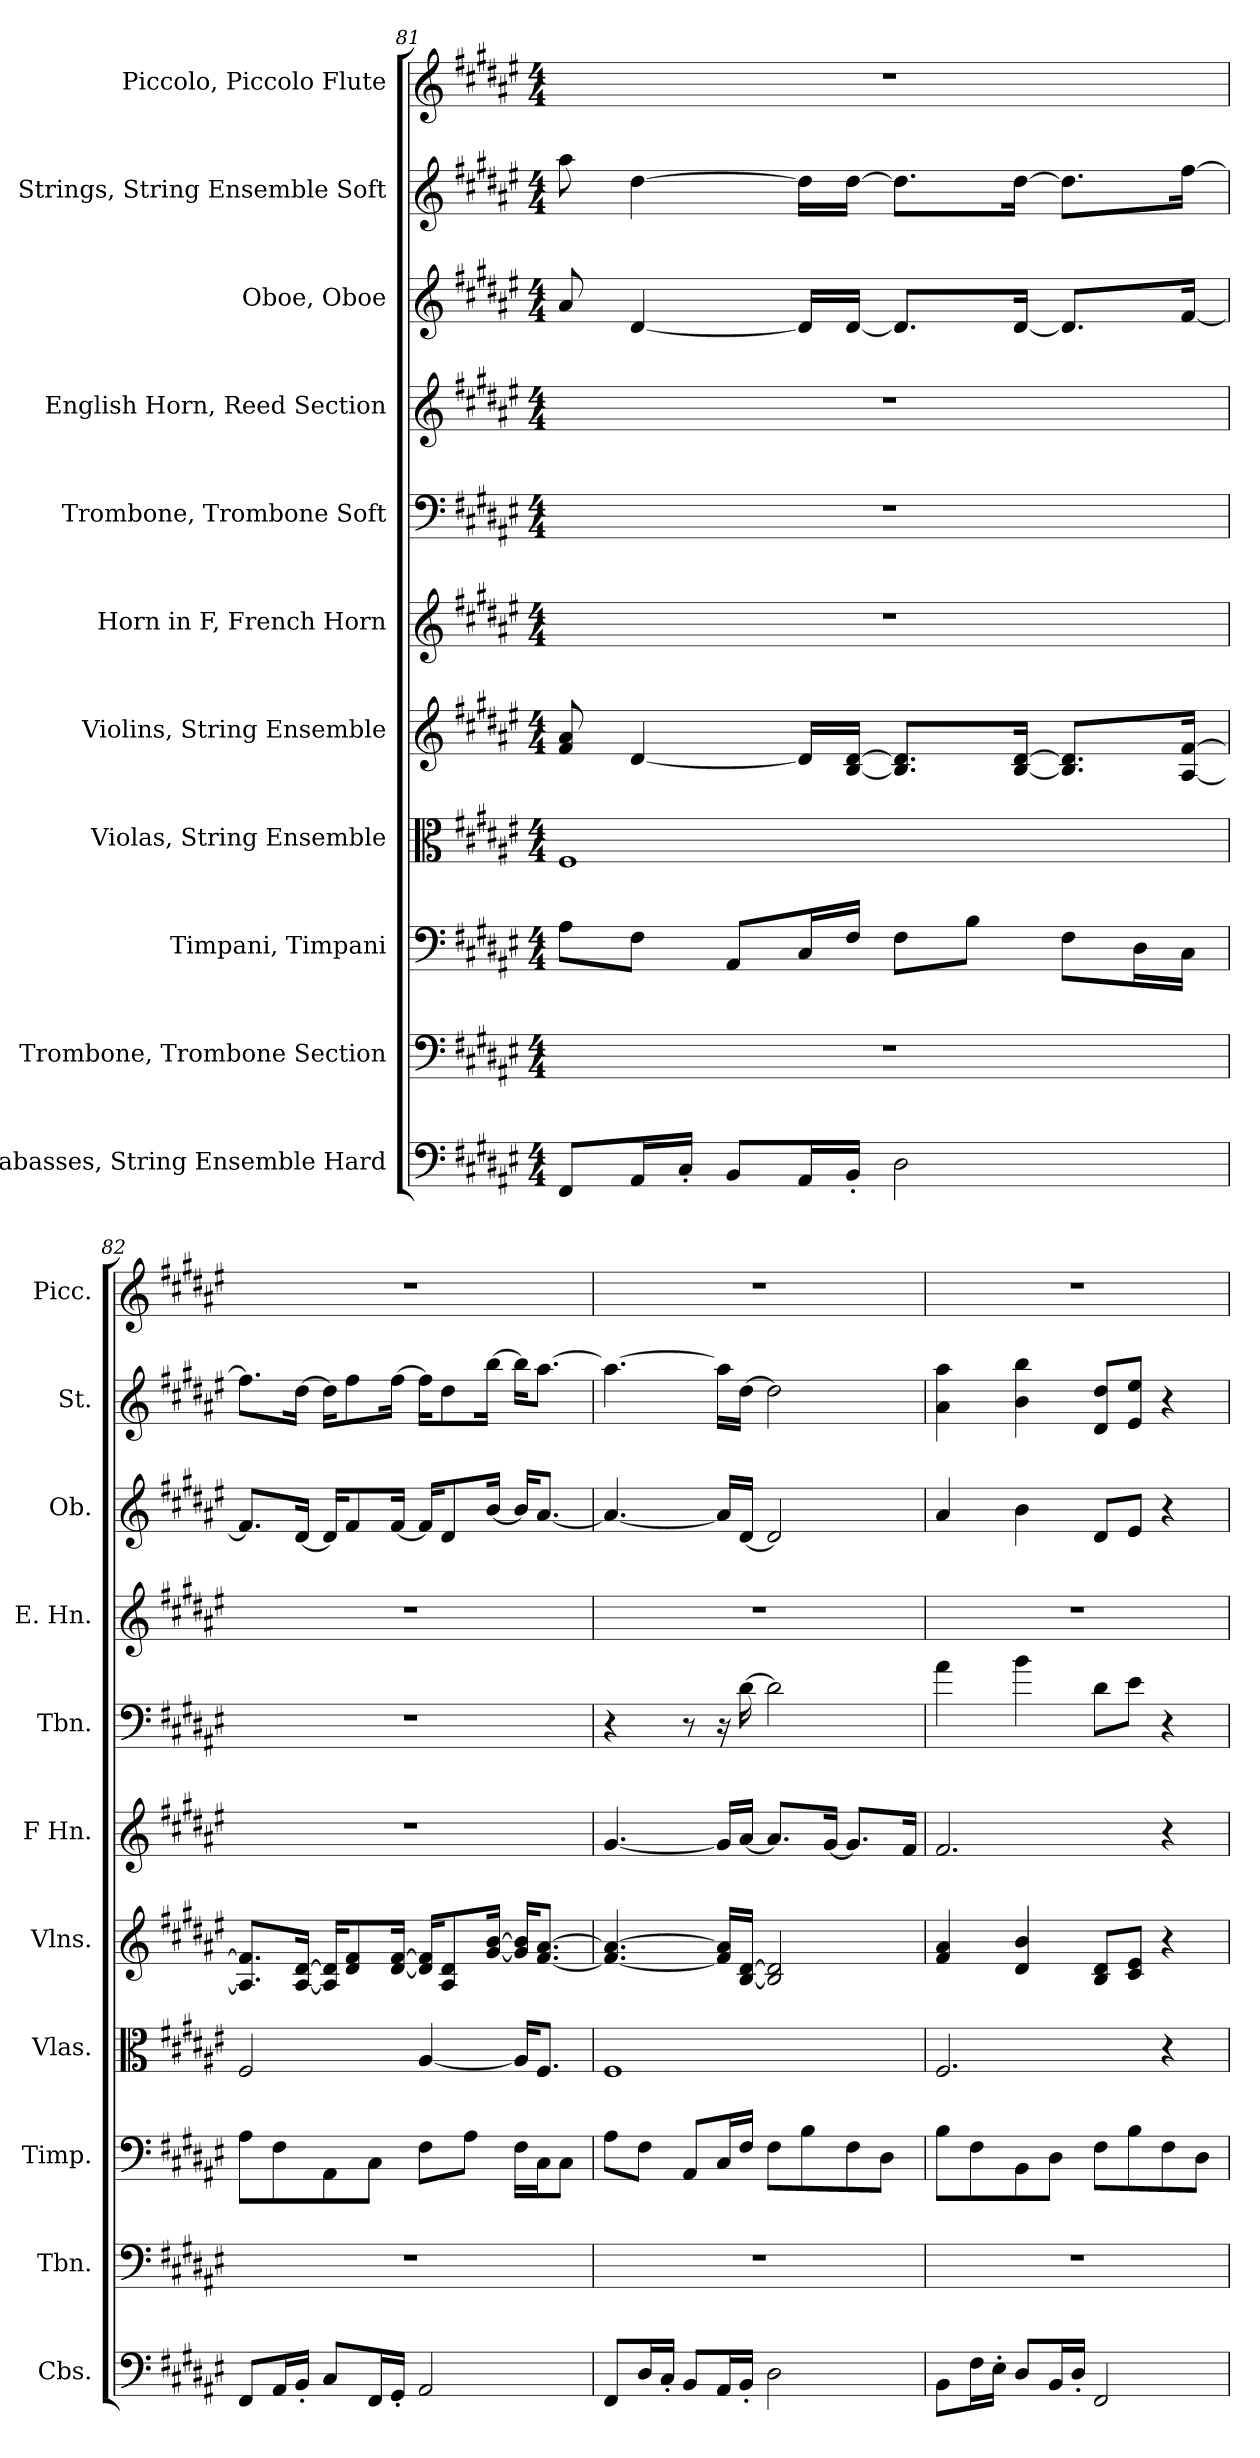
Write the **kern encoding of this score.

**kern	**kern	**kern	**kern	**kern	**kern	**kern	**kern	**kern	**kern	**kern
*part11	*part10	*part9	*part8	*part7	*part6	*part5	*part4	*part3	*part2	*part1
*staff11	*staff10	*staff9	*staff8	*staff7	*staff6	*staff5	*staff4	*staff3	*staff2	*staff1
*I"Contrabasses, String Ensemble Hard	*I"Trombone, Trombone Section	*I"Timpani, Timpani	*I"Violas, String Ensemble	*I"Violins, String Ensemble	*I"Horn in F, French Horn	*I"Trombone, Trombone Soft	*I"English Horn, Reed Section	*I"Oboe, Oboe	*I"Strings, String Ensemble Soft	*I"Piccolo, Piccolo Flute
*I'Cbs.	*I'Tbn.	*I'Timp.	*I'Vlas.	*I'Vlns.	*I'F Hn.	*I'Tbn.	*I'E. Hn.	*I'Ob.	*I'St.	*I'Picc.
*clefF4	*clefF4	*clefF4	*clefC3	*clefG2	*clefG2	*clefF4	*clefG2	*clefG2	*clefG2	*clefG2
*ITrd7c12	*	*	*	*	*ITrd4c7	*	*ITrd4c7	*	*	*ITrd-7c-12
*k[f#c#g#d#a#e#]	*k[f#c#g#d#a#e#]	*k[f#c#g#d#a#e#]	*k[f#c#g#d#a#e#]	*k[f#c#g#d#a#e#]	*k[f#c#g#d#a#]	*k[f#c#g#d#a#e#]	*k[f#c#g#d#a#]	*k[f#c#g#d#a#e#]	*k[f#c#g#d#a#e#]	*k[f#c#g#d#a#e#]
*M4/4	*M4/4	*M4/4	*M4/4	*M4/4	*M4/4	*M4/4	*M4/4	*M4/4	*M4/4	*M4/4
=81	=81	=81	=81	=81	=81	=81	=81	=81	=81	=81
8FFF#/L	1r	8A#\L	1F#	8f#/ 8a#/	1r	1r	1r	8a#/	8aa#\	1r
16AAA#/L	.	8F#\J	.	[4d#/	.	.	.	[4d#/	[4dd#\	.
16CC#'/JJ	.	.	.	.	.	.	.	.	.	.
8BBB/L	.	8AA#/L	.	.	.	.	.	.	.	.
16AAA#/L	.	16C#/L	.	16d#/LL]	.	.	.	16d#/LL]	16dd#\LL]	.
16BBB'/JJ	.	16F#/JJ	.	[16B/ [16d#/JJ	.	.	.	[16d#/JJ	[16dd#\JJ	.
2DD#\	.	8F#\L	.	8.B/] 8.d#/]L	.	.	.	8.d#/L]	8.dd#\L]	.
.	.	8B\J	.	.	.	.	.	.	.	.
.	.	.	.	[16B/ [16d#/Jk	.	.	.	[16d#/Jk	[16dd#\Jk	.
.	.	8F#\L	.	8.B/] 8.d#/]L	.	.	.	8.d#/L]	8.dd#\L]	.
.	.	16D#\L	.	.	.	.	.	.	.	.
.	.	16C#\JJ	.	[16A#/ [16f#/Jk	.	.	.	[16f#/Jk	[16ff#\Jk	.
=82	=82	=82	=82	=82	=82	=82	=82	=82	=82	=82
8FFF#/L	1r	8A#\L	2F#/	8.A#/] 8.f#/]L	1r	1r	1r	8.f#/L]	8.ff#\L]	1r
16AAA#/L	.	8F#\	.	.	.	.	.	.	.	.
16BBB'/JJ	.	.	.	[16A#/ [16d#/Jk	.	.	.	[16d#/Jk	[16dd#\Jk	.
8CC#/L	.	8AA#\	.	16A#/] 16d#/]KL	.	.	.	16d#/KL]	16dd#\KL]	.
.	.	.	.	8d#/ 8f#/	.	.	.	8f#/	8ff#\	.
16FFF#/L	.	8C#\J	.	.	.	.	.	.	.	.
16GGG#'/JJ	.	.	.	[16d#/ [16f#/Jk	.	.	.	[16f#/Jk	[16ff#\Jk	.
2AAA#/	.	8F#\L	[4A#/	16d#/] 16f#/]KL	.	.	.	16f#/KL]	16ff#\KL]	.
.	.	.	.	8A#/ 8d#/	.	.	.	8d#/	8dd#\	.
.	.	8A#\J	.	.	.	.	.	.	.	.
.	.	.	.	[16g#/ [16b/Jk	.	.	.	[16b/Jk	[16bb\Jk	.
.	.	16F#\LL	16A#/KL]	16g#/] 16b/]KL	.	.	.	16b/KL]	16bb\KL]	.
.	.	16C#\J	8.F#/J	[8.f#/ [8.a#/J	.	.	.	[8.a#/J	[8.aa#\J	.
.	.	8C#\J	.	.	.	.	.	.	.	.
!!LO:PB:g=z
=83	=83	=83	=83	=83	=83	=83	=83	=83	=83	=83
8FFF#/L	1r	8A#\L	1F#	4.f#/_ 4.a#/_	[4.c#/	4r	1r	4.a#/_	4.aa#\_	1r
16DD#/L	.	8F#\J	.	.	.	.	.	.	.	.
16CC#'/JJ	.	.	.	.	.	.	.	.	.	.
8BBB/L	.	8AA#/L	.	.	.	8r	.	.	.	.
16AAA#/L	.	16C#/L	.	16f#/] 16a#/]LL	16c#/LL]	16r	.	16a#/LL]	16aa#\LL]	.
16BBB'/JJ	.	16F#/JJ	.	[16B/ [16d#/JJ	[16d#/JJ	[16d#\	.	[16d#/JJ	[16dd#\JJ	.
2DD#\	.	8F#\L	.	2B/] 2d#/]	8.d#/L]	2d#\]	.	2d#/]	2dd#\]	.
.	.	8B\	.	.	.	.	.	.	.	.
.	.	.	.	.	[16c#/Jk	.	.	.	.	.
.	.	8F#\	.	.	8.c#/L]	.	.	.	.	.
.	.	8D#\J	.	.	.	.	.	.	.	.
.	.	.	.	.	16B/Jk	.	.	.	.	.
=84	=84	=84	=84	=84	=84	=84	=84	=84	=84	=84
8BBB\L	1r	8B\L	2.F#/	4f#/ 4a#/	2.B/	4a#\	1r	4a#/	4a#\ 4aa#\	1r
16FF#\L	.	8F#\	.	.	.	.	.	.	.	.
16EE#'\JJ	.	.	.	.	.	.	.	.	.	.
8DD#/L	.	8BB\	.	4d#/ 4b/	.	4b\	.	4b\	4b\ 4bb\	.
16BBB/L	.	8D#\J	.	.	.	.	.	.	.	.
16DD#'/JJ	.	.	.	.	.	.	.	.	.	.
2FFF#/	.	8F#\L	.	8B/ 8d#/L	.	8d#\L	.	8d#/L	8d#/ 8dd#/L	.
.	.	8B\	.	8c#/ 8e#/J	.	8e#\J	.	8e#/J	8e#/ 8ee#/J	.
.	.	8F#\	4r	4r	4r	4r	.	4r	4r	.
.	.	8D#\J	.	.	.	.	.	.	.	.
=	=	=	=	=	=	=	=	=	=	=
*-	*-	*-	*-	*-	*-	*-	*-	*-	*-	*-
